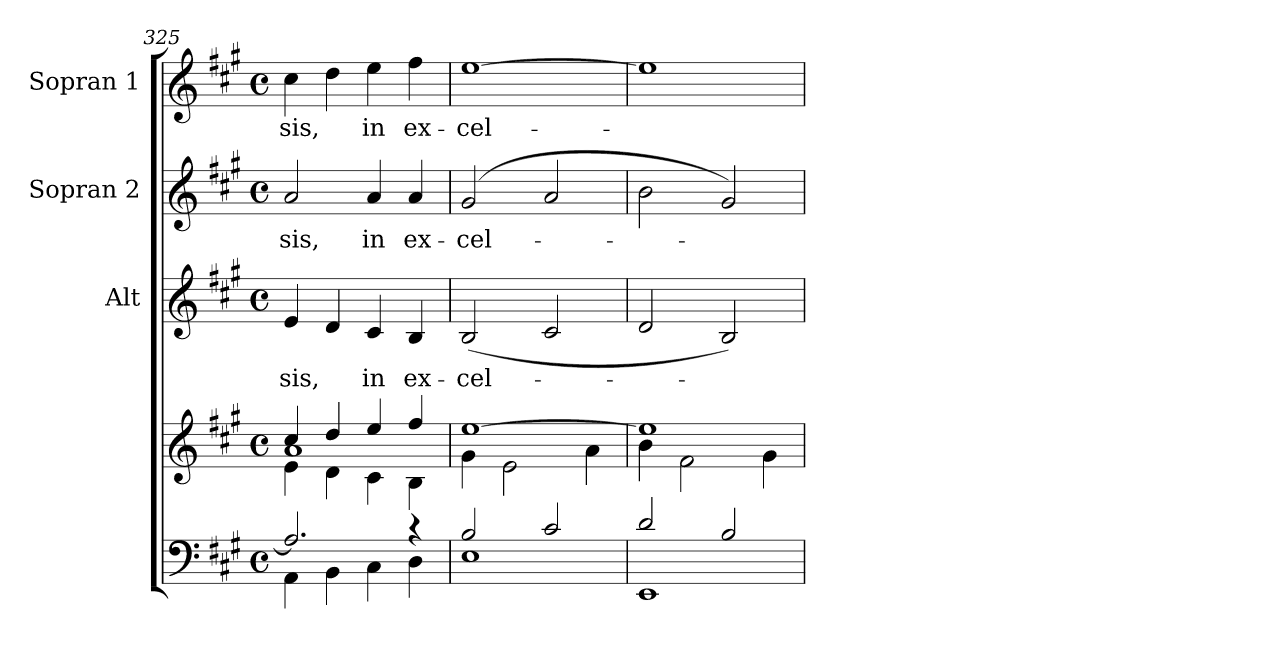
**kern	**kern	**kern	**text	**kern	**text	**kern	**text
*part4	*part4	*part3	*part3	*part2	*part2	*part1	*part1
*staff5	*staff4	*staff3	*staff3	*staff2	*staff2	*staff1	*staff1
*	*	*I"Alt	*	*I"Sopran 2	*	*I"Sopran 1	*
*	*	*I'A.	*	*I'S. 2	*	*I'S. 1	*
*clefF4	*clefG2	*clefG2	*	*clefG2	*	*clefG2	*
*k[f#c#g#]	*k[f#c#g#]	*k[f#c#g#]	*	*k[f#c#g#]	*	*k[f#c#g#]	*
*A:	*A:	*A:	*	*A:	*	*A:	*
*M4/4	*M4/4	*M4/4	*	*M4/4	*	*M4/4	*
*met(c)	*met(c)	*met(c)	*	*met(c)	*	*met(c)	*
=325	=325	=325	=325	=325	=325	=325	=325
*^	*^	*	*	*	*	*	*
*	*	*	*^	*	*	*	*	*	*
!	!	!	!	!	!	!LO:LY:b	!	!LO:LY:b	!	!LO:LY:b
2.A/]	4AA\	4cc#/	4e\	1a	4e/	-sis,	2a/	-sis,	4cc#\	-sis,
.	4BB\	4dd/	4d\	.	4d/	.	.	.	4dd\	.
!	!	!	!	!	!	!LO:LY:b	!	!LO:LY:b	!	!LO:LY:b
.	4C#\	4ee/	4c#\	.	4c#/	in	4a/	in	4ee\	in
!	!	!	!	!	!	!LO:LY:b	!	!LO:LY:b	!	!LO:LY:b
4rc	4D\	4ff#/	4B\	.	4B/	ex-	4a/	ex-	4ff#\	ex-
*	*	*	*v	*v	*	*	*	*	*	*
=326	=326	=326	=326	=326	=326	=326	=326	=326	=326
!	!	!	!	!	!LO:LY:b	!	!LO:LY:b	!	!LO:LY:b
2B/	1E	[>1ee	4g#\	(2B/	-cel-	(2g#/	-cel-	[1ee	-cel-
.	.	.	2e\	.	.	.	.	.	.
2c#/	.	.	.	2c#/	.	2a/	.	.	.
.	.	.	4a\	.	.	.	.	.	.
=327	=327	=327	=327	=327	=327	=327	=327	=327	=327
2d/	1EE	1ee]	4b\	2d/	.	2b\	.	1ee]	.
.	.	.	2f#\	.	.	.	.	.	.
2B/	.	.	.	2B/)	.	2g#/)	.	.	.
.	.	.	4g#\	.	.	.	.	.	.
*v	*v	*	*	*	*	*	*	*	*
*	*v	*v	*	*	*	*	*	*
=	=	=	=	=	=	=	=
*-	*-	*-	*-	*-	*-	*-	*-
